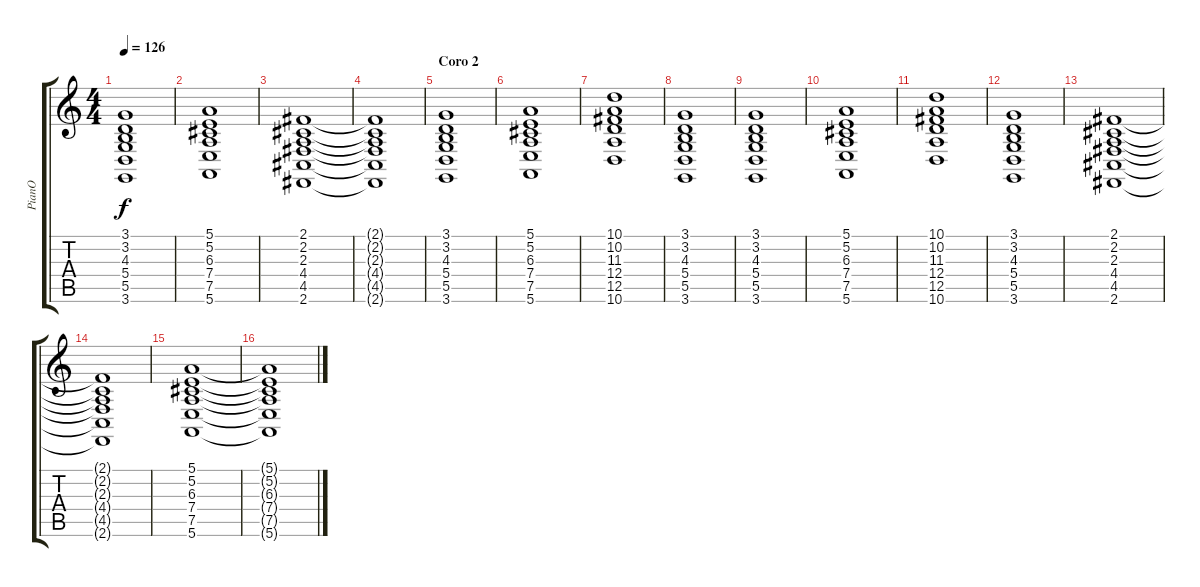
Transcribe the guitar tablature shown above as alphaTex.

\track ("PianO" "PianO") {instrument electricgrandpiano}
\staff {score tabs}
\tuning (E4 B3 G3 D3 A2 E2) {hide}
\ts (4 4)
\tempo 126
\clef g2
\ks c
(3.1 3.2 4.3 5.4 5.5 3.6).1{dy f} |
(5.1 5.2 6.3 7.4 7.5 5.6).1 |
(2.1 2.2 2.3 4.4 4.5 2.6).1 |
(2.1{t} 2.2{t} 2.3{t} 4.4{t} 4.5{t} 2.6{t}).1 |
\section ("" "Coro 2")
(3.1 3.2 4.3 5.4 5.5 3.6).1 |
(5.1 5.2 6.3 7.4 7.5 5.6).1 |
(10.1 10.2 11.3 12.4 12.5 10.6).1 |
(3.1 3.2 4.3 5.4 5.5 3.6).1 |
(3.1 3.2 4.3 5.4 5.5 3.6).1 |
(5.1 5.2 6.3 7.4 7.5 5.6).1 |
(10.1 10.2 11.3 12.4 12.5 10.6).1 |
(3.1 3.2 4.3 5.4 5.5 3.6).1 |
(2.1 2.2 2.3 4.4 4.5 2.6).1 |
(2.1{t} 2.2{t} 2.3{t} 4.4{t} 4.5{t} 2.6{t}).1 |
(5.1 5.2 6.3 7.4 7.5 5.6).1 |
(5.1{t} 5.2{t} 6.3{t} 7.4{t} 7.5{t} 5.6{t}).1
